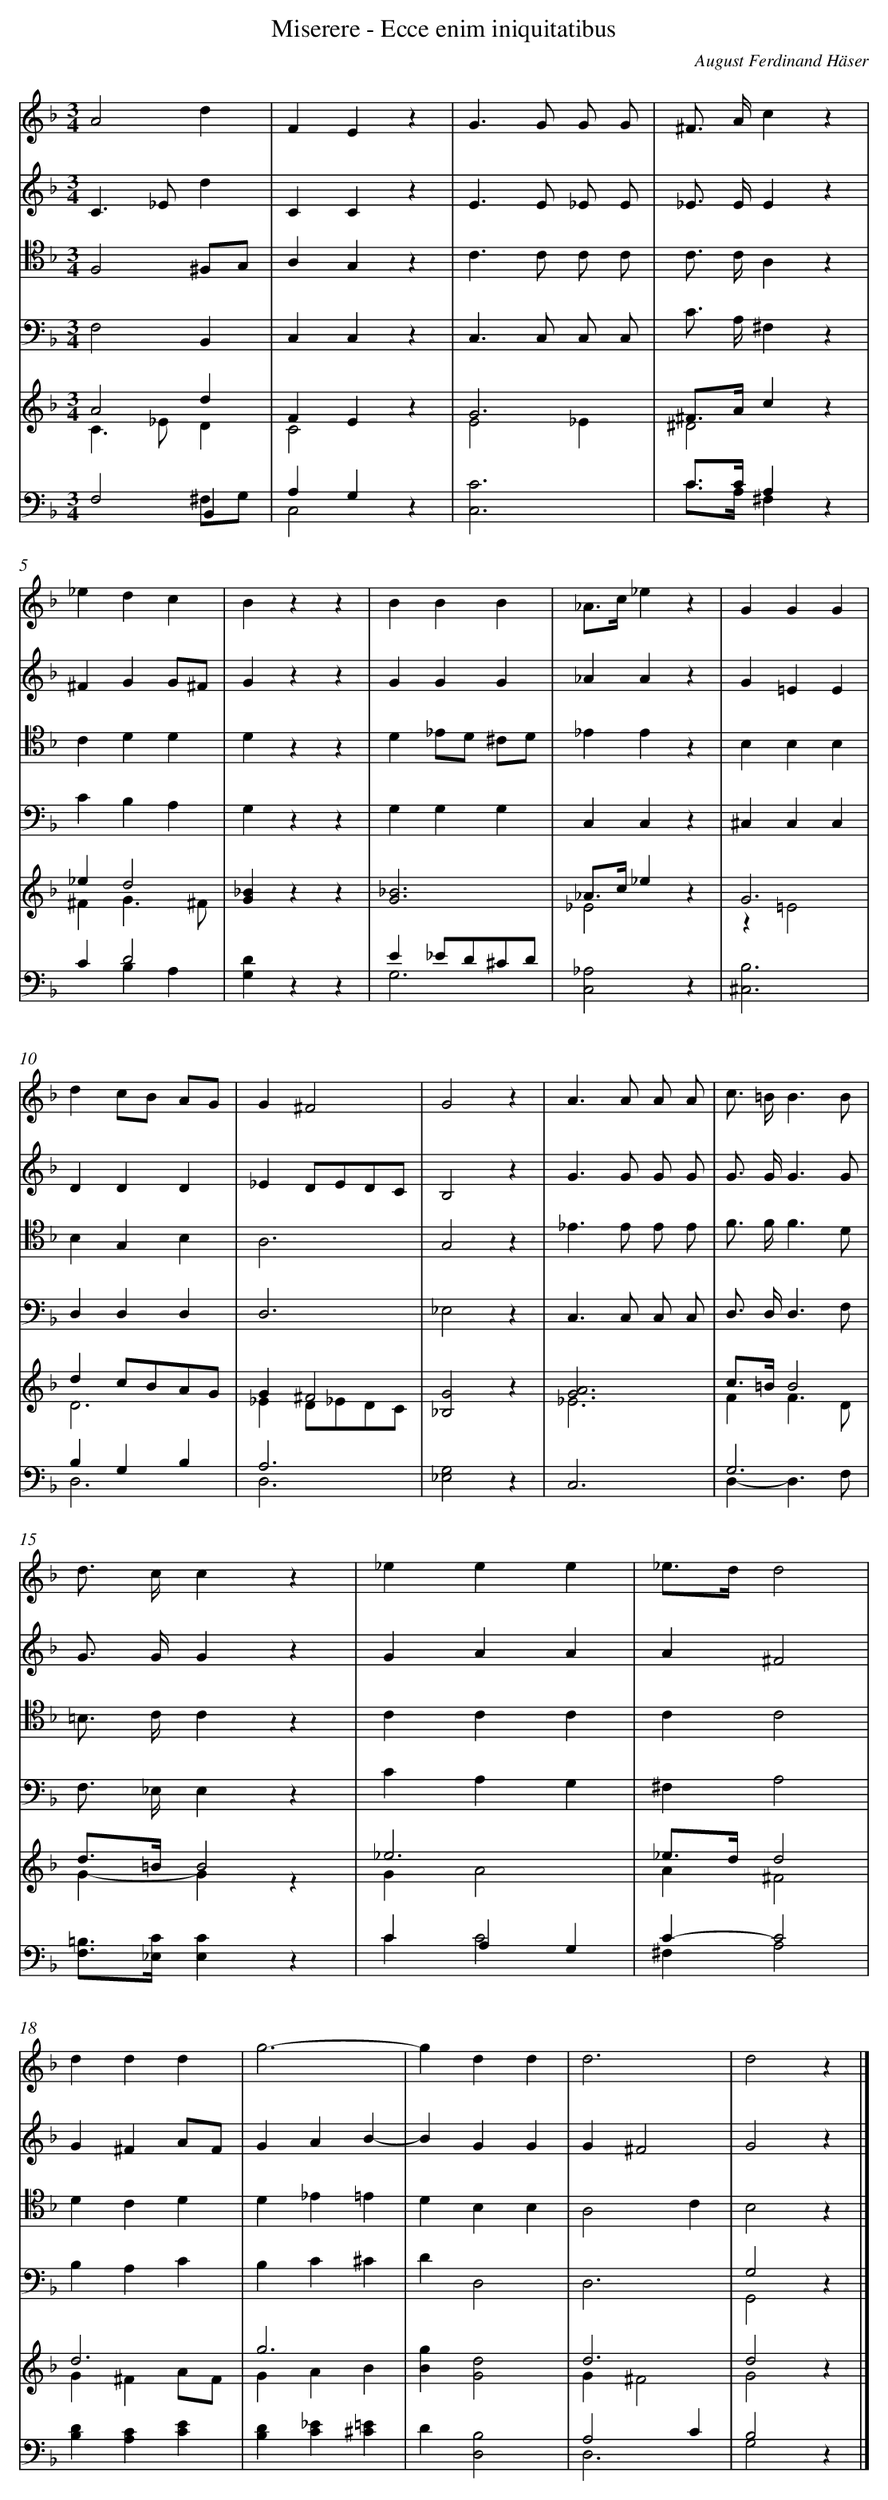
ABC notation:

X:1
T: Miserere - Ecce enim iniquitatibus
C: August Ferdinand Häser
L: 1/4
M: 3/4
V: 1 clef=treble
V: 2 clef=treble
V: 3 clef=tenor
V: 4 clef=bass
V: 5 clef=treble
V: 6 clef=bass
K: F
[V:1] A2d |
[V:2] C>_Ed |
[V:3] F,2^F,/G,/ |
[V:4] F,2B,, |
[V:5] A2d & C>_ED |
[V:6] F,2B,, & x2^F,/G,/ |
[V:1] FEz |
[V:2] CCz |
[V:3] A,G,z |
[V:4] C,C,z |
[V:5] FEz & C2x |
[V:6] A,G,z & C,2x |
[V:1] G>G G/ G/ |
[V:2] E>E _E/ E/ |
[V:3] C>C C/ C/ |
[V:4] C,>C, C,/ C,/ |
[V:5] G3 & E2_E |
[V:6] [C3C,3] |
[V:1] ^F/> A/cz |
[V:2] _E/> E/Ez |
[V:3] C/> C/A,z |
[V:4] C/> A,/^F,z |
[V:5] ^F/>A/cz & ^D2x |
[V:6] C/>C/A,z & C/>A,/^F,x |
[V:1] _edc |
[V:2] ^FGG/^F/ |
[V:3] CDD |
[V:4] CB,A, |
[V:5] _ed2 & ^FG3/^F/ |
[V:6] CD2 & xB,A, |
[V:1] Bzz |
[V:2] Gzz |
[V:3] Dzz |
[V:4] G,zz |
[V:5] [_BG]zz |
[V:6] [DG,]zz |
[V:1] BBB |
[V:2] GGG |
[V:3] D_E/D/ ^C/D/ |
[V:4] G,G,G, |
[V:5] [_B3G3] |
[V:6] E_E/D/^C/D/ & G,3 |
[V:1] _A/>c/_ez |
[V:2] _AAz |
[V:3] _EEz |
[V:4] C,C,z |
[V:5] _A/>c/_ez & _E2x |
[V:6] [_A,2C,2]z |
[V:1] GGG |
[V:2] G=EE |
[V:3] B,B,B, |
[V:4] ^C,C,C, |
[V:5] G3 & z=E2 |
[V:6] [B,3^C,3] |
[V:1] dc/B/ A/G/ |
[V:2] DDD |
[V:3] B,G,B, |
[V:4] D,D,D, |
[V:5] dc/B/A/G/ & D3 |
[V:6] B,G,B, & D,3 |
[V:1] G^F2 |
[V:2] _ED/E/D/C/ |
[V:3] A,3 |
[V:4] D,3 |
[V:5] G^F2 & _ED/_E/D/C/ |
[V:6] A,3 & D,3 |
[V:1] G2z |
[V:2] B,2z |
[V:3] G,2z |
[V:4] _E,2z |
[V:5] [G2_B,2]z |
[V:6] [G,2_E,2]z |
[V:1] A>A A/ A/ |
[V:2] G>G G/ G/ |
[V:3] _E>E E/ E/ |
[V:4] C,>C, C,/ C,/ |
[V:5] [A3G3] & _E3 |
[V:6] C,3 |
[V:1] c/> =B/B3/B/ |
[V:2] G/> G/G3/G/ |
[V:3] F/> F/F3/D/ |
[V:4] D,/> D,/D,3/F,/ |
[V:5] c/>=B/B2 & FF3/D/ |
[V:6] G,3 & D,-D,3/F,/ |
[V:1] d/> c/cz |
[V:2] G/> G/Gz |
[V:3] =B,/> C/Cz |
[V:4] F,/> _E,/E,z |
[V:5] d/>=B/B2 & G-Gz |
[V:6] [=B,/F,/]>[C/_E,/][CE,]z |
[V:1] _eee |
[V:2] GAA |
[V:3] CCC |
[V:4] CA,G, |
[V:5] _e3 & GA2 |
[V:6] CA,G, & CC2 |
[V:1] _e/>d/d2 |
[V:2] A^F2 |
[V:3] CC2 |
[V:4] ^F,A,2 |
[V:5] _e/>d/d2 & A^F2 |
[V:6] C-C2 & ^F,A,2 |
[V:1] ddd |
[V:2] G^FA/F/ |
[V:3] DCD |
[V:4] B,A,C |
[V:5] d3 & G^FA/F/ |
[V:6] [DB,][CA,][EC] |
[V:1] g3- |
[V:2] GAB- |
[V:3] D_E=E |
[V:4] B,C^C |
[V:5] g3 & GAB |
[V:6] [DB,][_EC][=E^C] |
[V:1] gdd |
[V:2] BGG |
[V:3] DB,B, |
[V:4] DD,2 |
[V:5] [gB][d2G2] |
[V:6] D[B,2D,2] |
[V:1] d3 |
[V:2] G^F2 |
[V:3] A,2C |
[V:4] D,3 |
[V:5] d3 & G^F2 |
[V:6] A,2C & D,3 |
[V:1] d2z |]
[V:2] G2z |]
[V:3] B,2z |]
[V:4] G,2z & G,,2x |]
[V:5] d2z & G2x |]
[V:6] B,2z & G,2x |]
